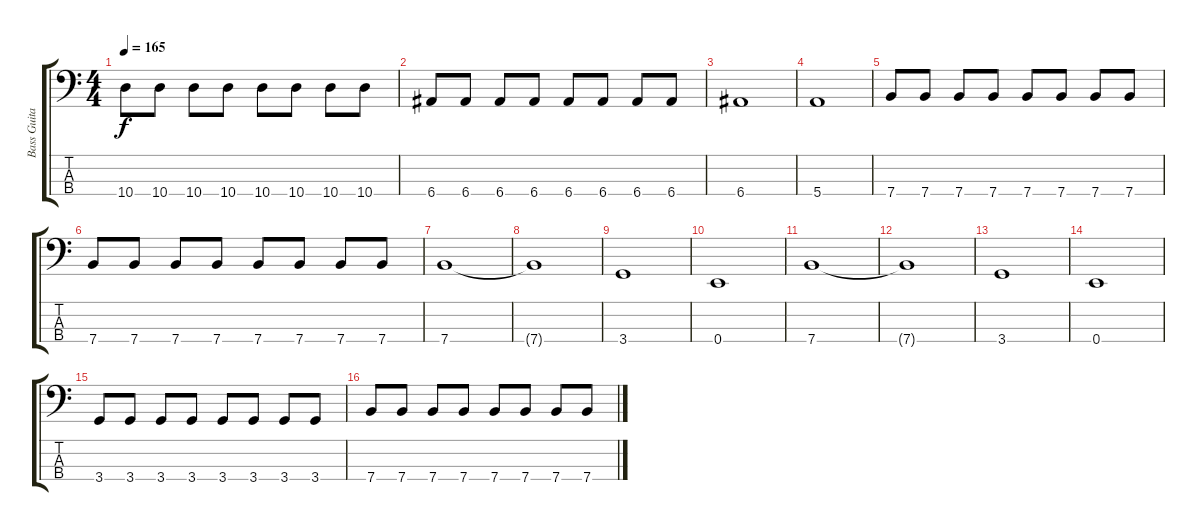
\track ("Bass Guitar" "Bass Guita") {instrument electricbassfinger}
\staff {score tabs}
\tuning (G2 D2 A1 E1) {hide}
\ts (4 4)
\tempo 165
\clef f4
\ks c
10.4.8{dy f} 10.4.8 10.4.8 10.4.8 10.4.8 10.4.8 10.4.8 10.4.8 |
6.4.8 6.4.8 6.4.8 6.4.8 6.4.8 6.4.8 6.4.8 6.4.8 |
6.4.1 |
5.4.1 |
7.4.8 7.4.8 7.4.8 7.4.8 7.4.8 7.4.8 7.4.8 7.4.8 |
7.4.8 7.4.8 7.4.8 7.4.8 7.4.8 7.4.8 7.4.8 7.4.8 |
7.4.1 |
7.4{t}.1 |
3.4.1 |
0.4.1 |
7.4.1 |
7.4{t}.1 |
3.4.1 |
0.4.1 |
3.4.8 3.4.8 3.4.8 3.4.8 3.4.8 3.4.8 3.4.8 3.4.8 |
7.4.8 7.4.8 7.4.8 7.4.8 7.4.8 7.4.8 7.4.8 7.4.8
